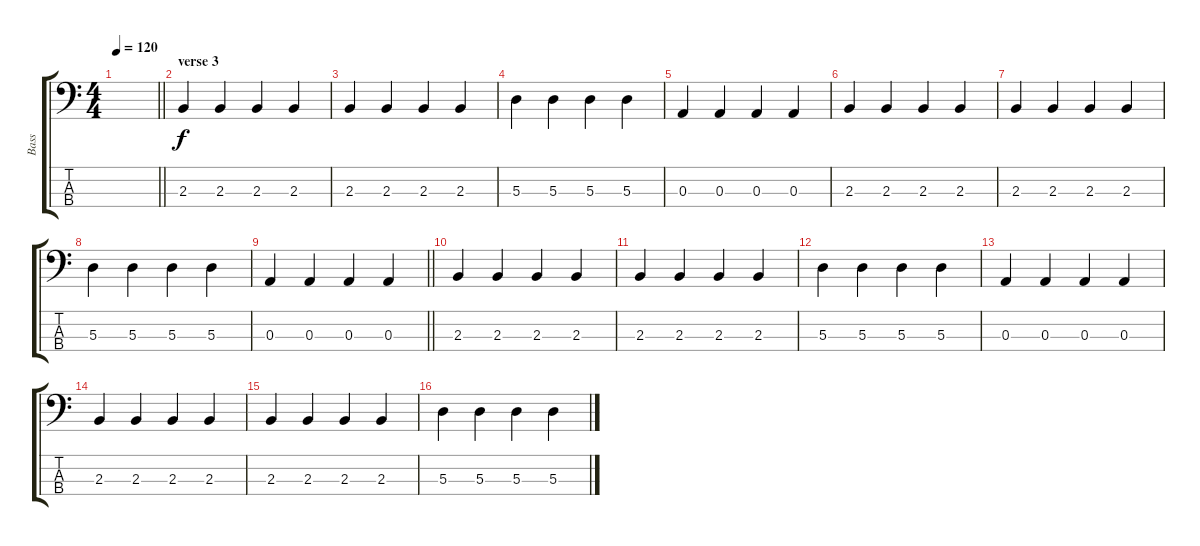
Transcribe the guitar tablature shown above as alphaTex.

\track ("Bass" "Bass") {instrument electricbassfinger}
\staff {score tabs}
\tuning (G2 D2 A1 E1) {hide}
\ts (4 4)
\tempo 120
\clef f4
\barLineRight lightlight
\ks c
|
\section ("" "verse 3")
2.3.4 2.3.4 2.3.4 2.3.4 |
2.3.4 2.3.4 2.3.4 2.3.4 |
5.3.4 5.3.4 5.3.4 5.3.4 |
0.3.4 0.3.4 0.3.4 0.3.4 |
2.3.4 2.3.4 2.3.4 2.3.4 |
2.3.4 2.3.4 2.3.4 2.3.4 |
5.3.4 5.3.4 5.3.4 5.3.4 |
\barLineRight lightlight
0.3.4 0.3.4 0.3.4 0.3.4 |
2.3.4 2.3.4 2.3.4 2.3.4 |
2.3.4 2.3.4 2.3.4 2.3.4 |
5.3.4 5.3.4 5.3.4 5.3.4 |
0.3.4 0.3.4 0.3.4 0.3.4 |
2.3.4 2.3.4 2.3.4 2.3.4 |
2.3.4 2.3.4 2.3.4 2.3.4 |
5.3.4 5.3.4 5.3.4 5.3.4
